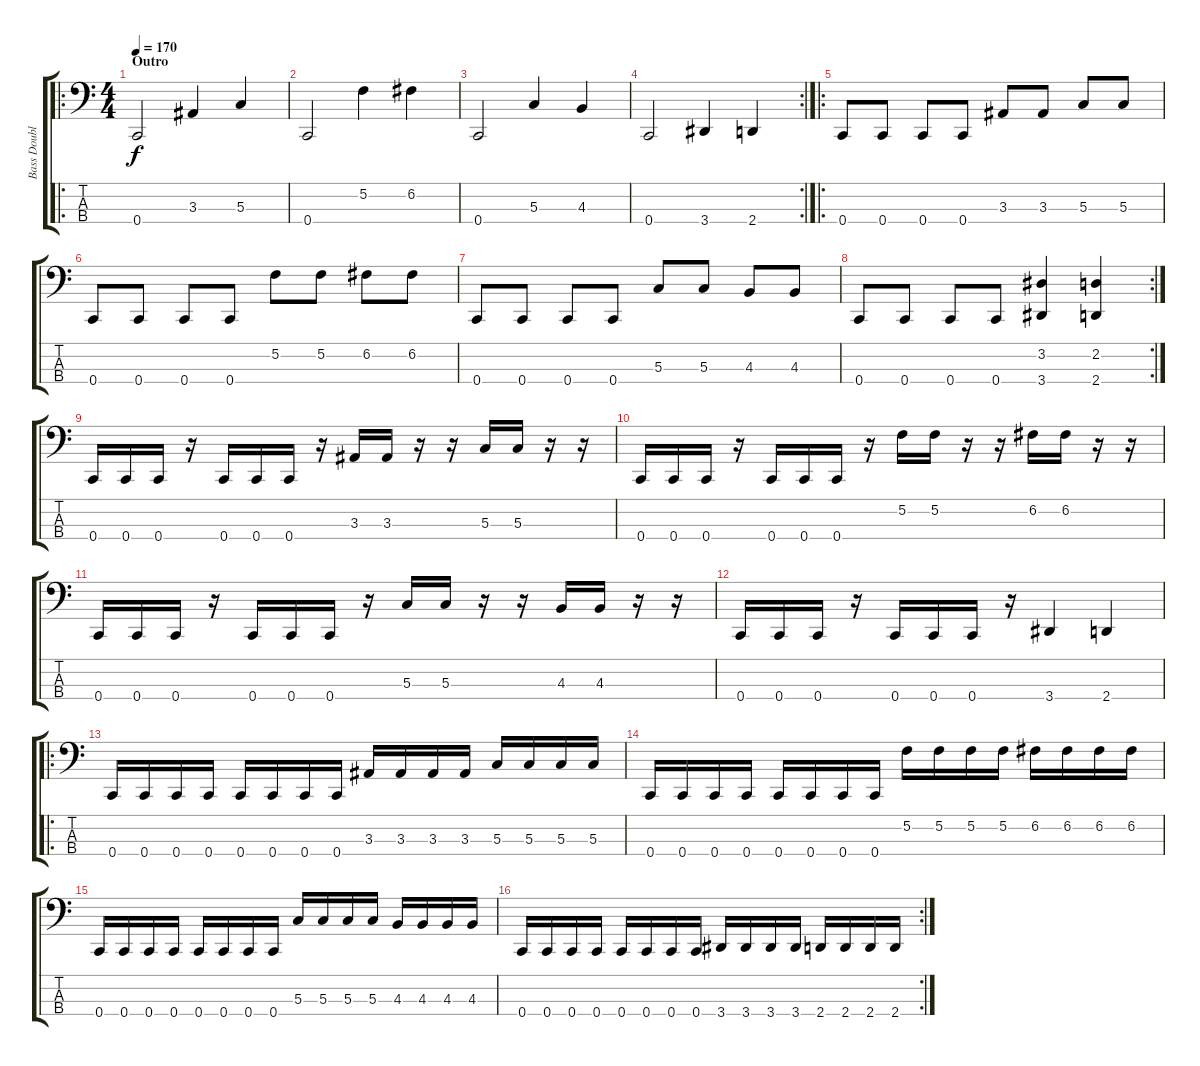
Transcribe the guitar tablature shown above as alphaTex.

\track ("Bass Double" "Bass Doubl") {instrument slapbass1}
\staff {score tabs}
\tuning (F2 C2 G1 C1) {hide}
\ro
\ts (4 4)
\section ("" "Outro")
\tempo 170
\clef f4
\ks c
0.4.2{dy f} 3.3.4 5.3.4 |
0.4.2 5.2.4 6.2.4 |
0.4.2 5.3.4 4.3.4 |
\rc 2
0.4.2 3.4.4 2.4.4 |
\ro
0.4.8 0.4.8 0.4.8 0.4.8 3.3.8 3.3.8 5.3.8 5.3.8 |
0.4.8 0.4.8 0.4.8 0.4.8 5.2.8 5.2.8 6.2.8 6.2.8 |
0.4.8 0.4.8 0.4.8 0.4.8 5.3.8 5.3.8 4.3.8 4.3.8 |
\rc 2
0.4.8 0.4.8 0.4.8 0.4.8 (3.2 3.4).4 (2.2 2.4).4 |
0.4.16 0.4.16 0.4.16 r.16 0.4.16 0.4.16 0.4.16 r.16 3.3.16 3.3.16 r.16 r.16 5.3.16 5.3.16 r.16 r.16 |
0.4.16 0.4.16 0.4.16 r.16 0.4.16 0.4.16 0.4.16 r.16 5.2.16 5.2.16 r.16 r.16 6.2.16 6.2.16 r.16 r.16 |
0.4.16 0.4.16 0.4.16 r.16 0.4.16 0.4.16 0.4.16 r.16 5.3.16 5.3.16 r.16 r.16 4.3.16 4.3.16 r.16 r.16 |
0.4.16 0.4.16 0.4.16 r.16 0.4.16 0.4.16 0.4.16 r.16 3.4.4 2.4.4 |
\ro
0.4.16 0.4.16 0.4.16 0.4.16 0.4.16 0.4.16 0.4.16 0.4.16 3.3.16 3.3.16 3.3.16 3.3.16 5.3.16 5.3.16 5.3.16 5.3.16 |
0.4.16 0.4.16 0.4.16 0.4.16 0.4.16 0.4.16 0.4.16 0.4.16 5.2.16 5.2.16 5.2.16 5.2.16 6.2.16 6.2.16 6.2.16 6.2.16 |
0.4.16 0.4.16 0.4.16 0.4.16 0.4.16 0.4.16 0.4.16 0.4.16 5.3.16 5.3.16 5.3.16 5.3.16 4.3.16 4.3.16 4.3.16 4.3.16 |
\rc 2
0.4.16 0.4.16 0.4.16 0.4.16 0.4.16 0.4.16 0.4.16 0.4.16 3.4.16 3.4.16 3.4.16 3.4.16 2.4.16 2.4.16 2.4.16 2.4.16
